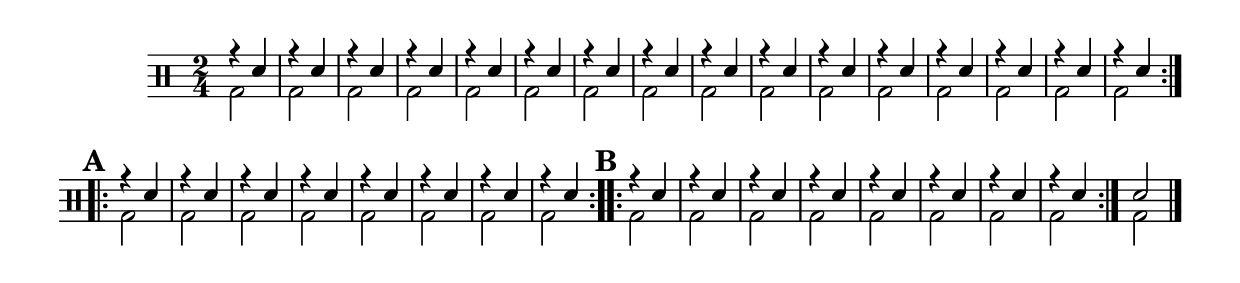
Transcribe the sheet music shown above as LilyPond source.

%-*- coding: utf-8 -*-

\version "2.16.0"

                                %\header {title = "aquecendo e divertindo-se com 6 notas"}

\drums {

  \override Staff.TimeSignature #'style = #'()
  \time 2/4 

  \override Score.BarNumber #'transparent = ##t
                                %\override Score.RehearsalMark #'font-family = #'
  \override Score.RehearsalMark #'font-size = #2

  \context DrumVoice = "1" { }
  \context DrumVoice = "2" { }

  <<
    {
      \repeat volta 2 {
        r4 sn r sn r sn r sn
        r4 sn r sn r sn r sn
        r4 sn r sn r sn r sn
        r4 sn r sn r sn r sn
      }

      \repeat volta 2 {
        \mark \default
        r4 sn r sn r sn r sn
        r4 sn r sn r sn r sn

      }

      \repeat volta 2 {
        \mark \default
        r4 sn r sn r sn r sn
        r4 sn r sn r sn r sn
      }


      sn2 


      \bar "|."

      
    }

    \\

    {

      bd2 bd bd bd bd bd bd bd
      bd2 bd bd bd bd bd bd bd


      \repeat volta 2 {

        bd2 bd bd bd bd bd bd bd

      }

      \repeat volta 2 {

        bd2 bd bd bd bd bd bd bd
      }

      bd2


    }
  >>


}


